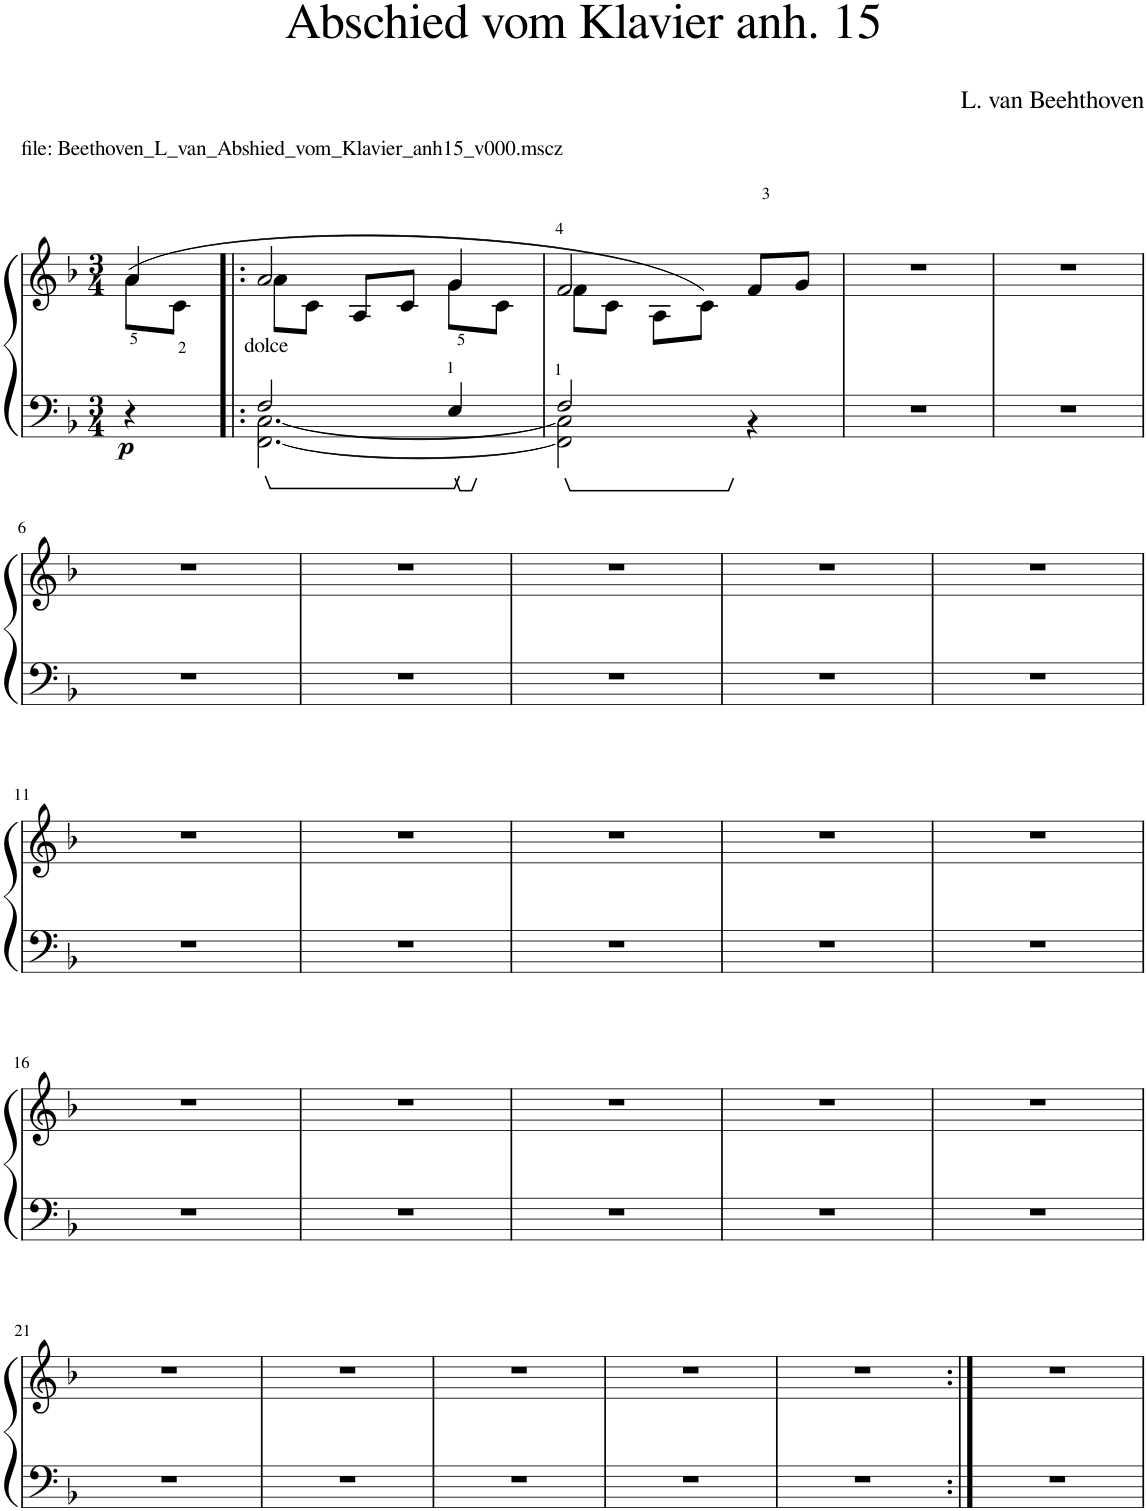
**kern	**kern	**dynam
*part1	*part1	*part1
*staff2	*staff1	*staff1/2
*I"Piano	*	*
*I'Pno.	*	*
*clefF4	*clefG2	*
*k[b-]	*k[b-]	*
*M3/4	*M3/4	*
=1	=1	=1
*	*^	*
!	!LO:TX:a:t=file&colon; Beethoven_L_van_Abshied_vom_Klavier_anh15_v000.mscz	!	!
!	!	!	!LO:DY:b=2
4r	(8a\L	4a/	p
.	8c<\J	.	.
=2!|:	=2!|:	=2!|:	=2!|:
*^	*	*	*
!LO:TX:a:t=dolce	!	!	!	!
2F/	[2.FF\ [2.C\	8a\L	2a/	.
.	.	8c\J	.	.
.	.	8A/L	.	.
.	.	8c/J	.	.
4E/	.	8g\L	4g/	.
.	.	8c\J	.	.
=3	=3	=3	=3	=3
2F/	2FF\] 2C\]	8f\L	2f/	.
.	.	8c\J	.	.
.	.	8A\L	.	.
.	.	8c\J)	.	.
4ryy	4r	8f/L	4ryy	.
.	.	8g/J	.	.
*v	*v	*	*	*
*	*v	*v	*
=4	=4	=4
2.r	2.r	.
=5	=5	=5
2.r	2.r	.
!!LO:LB:g=z
=6	=6	=6
2.r	2.r	.
=7	=7	=7
2.r	2.r	.
=8	=8	=8
2.r	2.r	.
=9	=9	=9
2.r	2.r	.
=10	=10	=10
2.r	2.r	.
!!LO:LB:g=z
=11	=11	=11
2.r	2.r	.
=12	=12	=12
2.r	2.r	.
=13	=13	=13
2.r	2.r	.
=14	=14	=14
2.r	2.r	.
=15	=15	=15
2.r	2.r	.
!!LO:LB:g=z
=16	=16	=16
2.r	2.r	.
=17	=17	=17
2.r	2.r	.
=18	=18	=18
2.r	2.r	.
=19	=19	=19
2.r	2.r	.
=20	=20	=20
2.r	2.r	.
!!LO:LB:g=z
=21	=21	=21
2.r	2.r	.
=22	=22	=22
2.r	2.r	.
=23	=23	=23
2.r	2.r	.
=24	=24	=24
2.r	2.r	.
=25	=25	=25
2.r	2.r	.
=26:|!	=26:|!	=26:|!
2.r	2.r	.
=	=	=
*-	*-	*-
